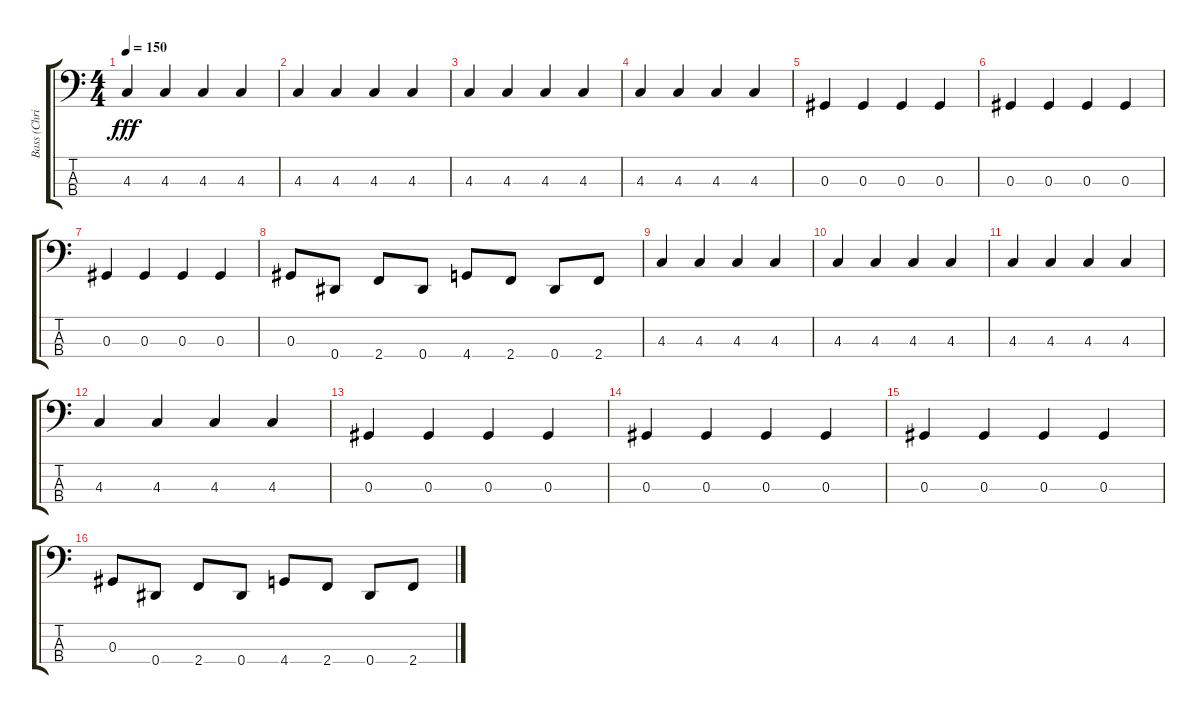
\track ("Bass (Christopher Steele)" "Bass (Chri") {instrument electricbassfinger}
\staff {score tabs}
\tuning (Gb2 Db2 Ab1 Eb1) {hide}
\ts (4 4)
\tempo 150
\clef f4
\ks c
4.3.4{dy fff} 4.3.4 4.3.4 4.3.4 |
4.3.4 4.3.4 4.3.4 4.3.4 |
4.3.4 4.3.4 4.3.4 4.3.4 |
4.3.4 4.3.4 4.3.4 4.3.4 |
0.3.4 0.3.4 0.3.4 0.3.4 |
0.3.4 0.3.4 0.3.4 0.3.4 |
0.3.4 0.3.4 0.3.4 0.3.4 |
0.3.8 0.4.8 2.4.8 0.4.8 4.4.8 2.4.8 0.4.8 2.4.8 |
4.3.4 4.3.4 4.3.4 4.3.4 |
4.3.4 4.3.4 4.3.4 4.3.4 |
4.3.4 4.3.4 4.3.4 4.3.4 |
4.3.4 4.3.4 4.3.4 4.3.4 |
0.3.4 0.3.4 0.3.4 0.3.4 |
0.3.4 0.3.4 0.3.4 0.3.4 |
0.3.4 0.3.4 0.3.4 0.3.4 |
0.3.8 0.4.8 2.4.8 0.4.8 4.4.8 2.4.8 0.4.8 2.4.8
